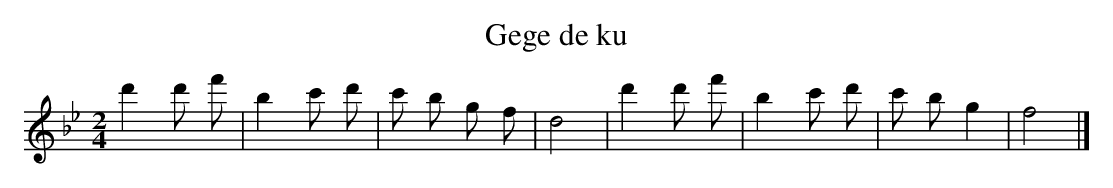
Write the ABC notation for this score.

X:1
T: Gege de ku
L: 1/8
M: 2/4
K: Bb
d'2d' f' [I:setbarnb 1]|
b2c' d' |
c' b g f |
d4 |
d'2d' f' |
b2c' d' |
c' bg2 |
f4 |]
